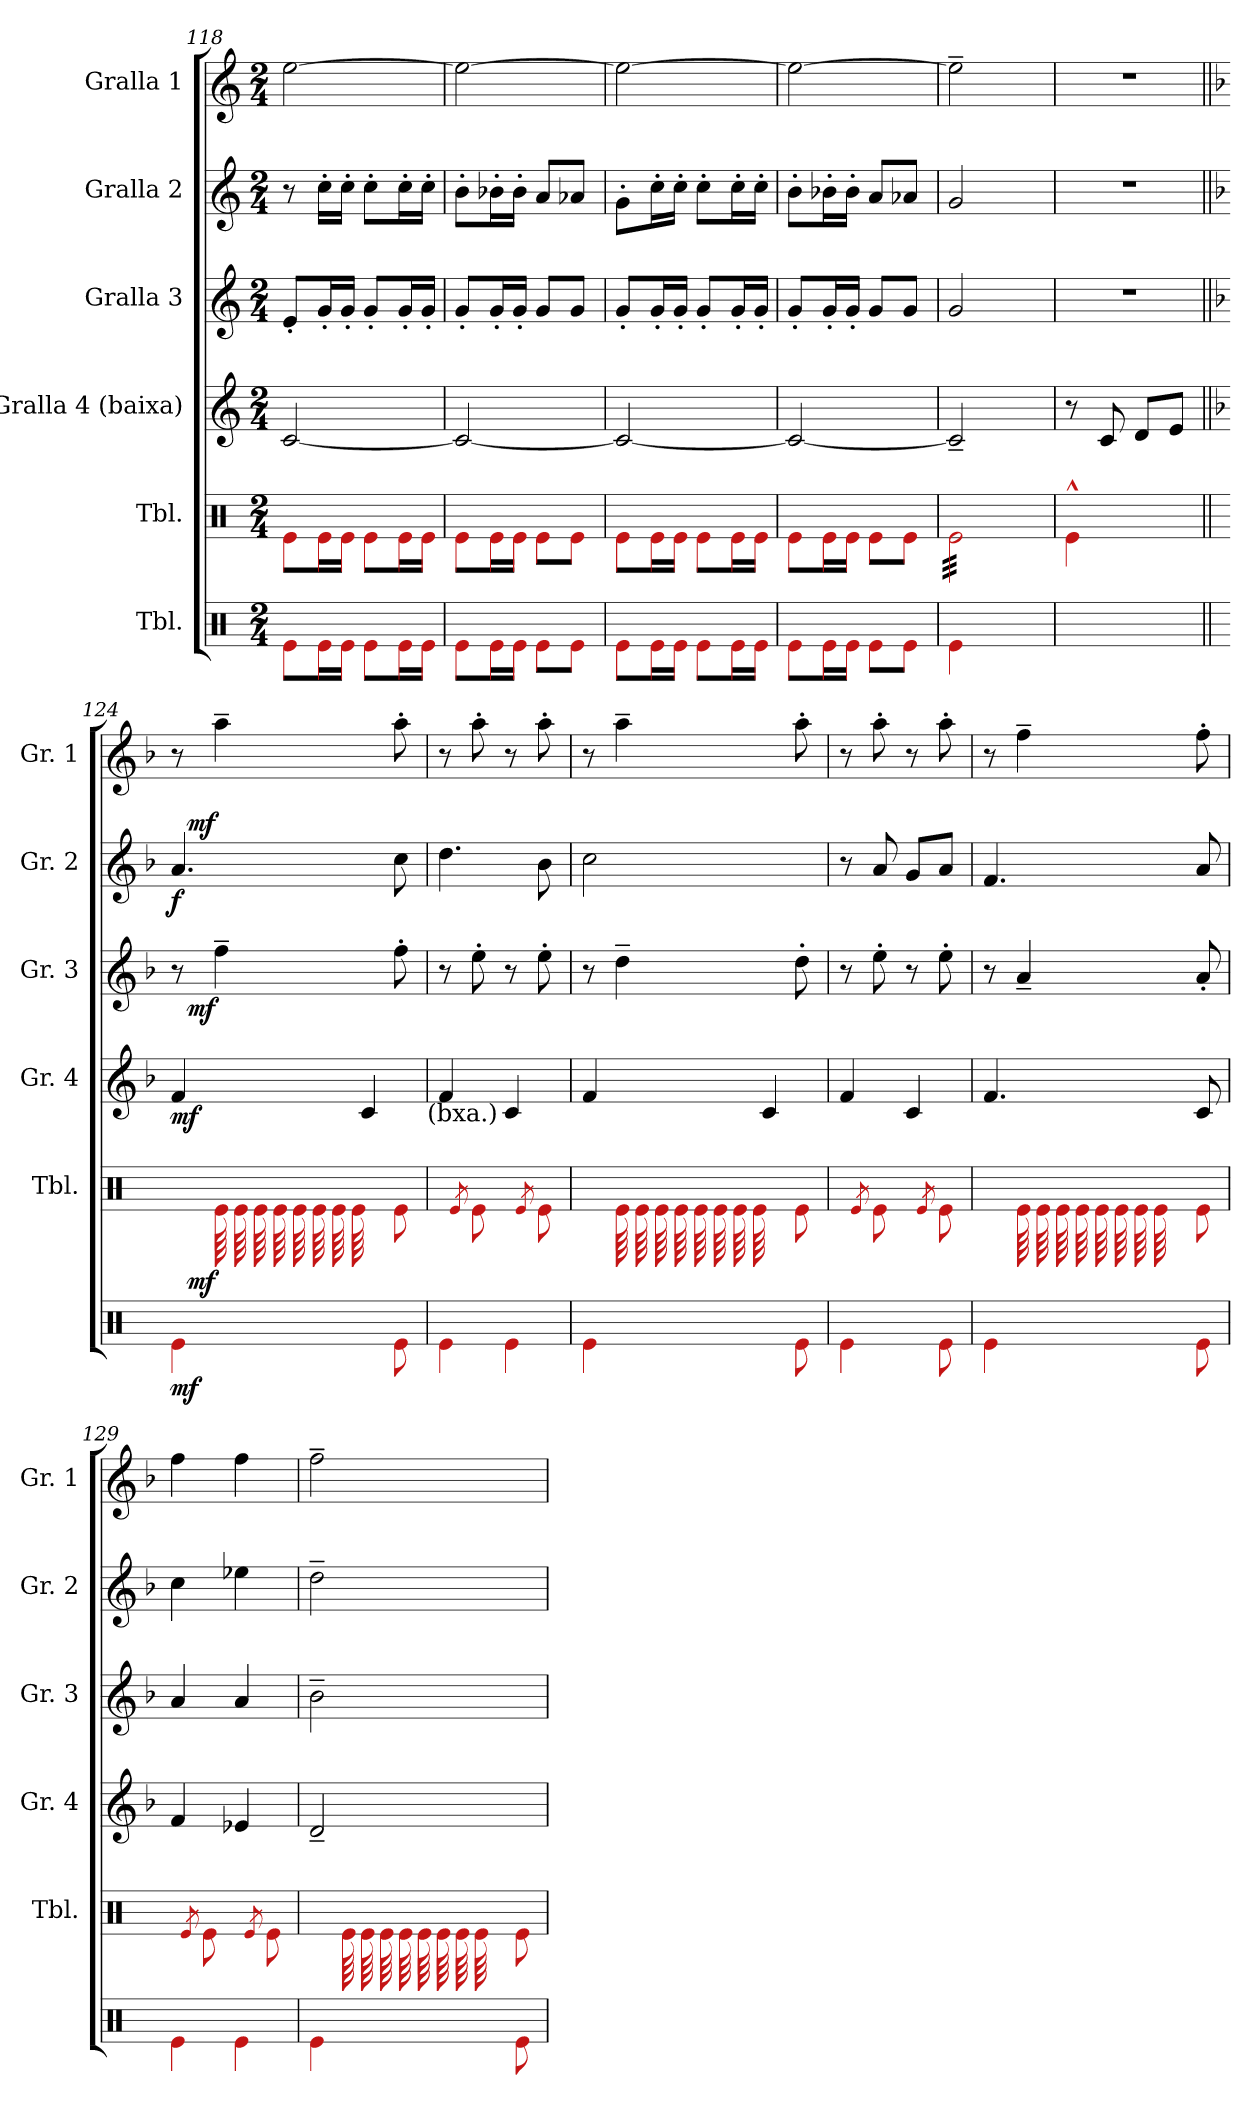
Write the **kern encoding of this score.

**kern	**dynam	**kern	**kern	**dynam	**kern	**dynam	**kern	**dynam	**kern
*part6	*part6	*part5	*part4	*part4	*part3	*part3	*part2	*part2	*part1
*staff6	*staff6	*staff5	*staff4	*staff4	*staff3	*staff3	*staff2	*staff2	*staff1
*I"Tbl.	*	*I"Tbl.	*I"Gralla 4 (baixa)	*	*I"Gralla 3	*	*I"Gralla 2	*	*I"Gralla 1
*	*	*I'Tbl.	*I'Gr. 4	*	*I'Gr. 3	*	*I'Gr. 2	*	*I'Gr. 1
*clefX	*	*clefX	*clefG2	*	*clefG2	*	*clefG2	*	*clefG2
*k[]	*	*k[]	*k[]	*	*k[]	*	*k[]	*	*k[]
*	*	*	*C:	*	*C:	*	*C:	*	*C:
*M2/4	*	*M2/4	*M2/4	*	*M2/4	*	*M2/4	*	*M2/4
=118	=118	=118	=118	=118	=118	=118	=118	=118	=118
8e\L	.	8e\L	[2c/	.	8e'/L	.	8r	.	[2ee\
16e\L	.	16e\L	.	.	16g'/L	.	16cc'\LL	.	.
16e\JJ	.	16e\JJ	.	.	16g'/JJ	.	16cc'\JJ	.	.
8e\L	.	8e\L	.	.	8g'/L	.	8cc'\L	.	.
16e\L	.	16e\L	.	.	16g'/L	.	16cc'\L	.	.
16e\JJ	.	16e\JJ	.	.	16g'/JJ	.	16cc'\JJ	.	.
=119	=119	=119	=119	=119	=119	=119	=119	=119	=119
8e\L	.	8e\L	2c/_	.	8g'/L	.	8b'\L	.	2ee\_
16e\L	.	16e\L	.	.	16g'/L	.	16b-X'\L	.	.
16e\JJ	.	16e\JJ	.	.	16g'/JJ	.	16b-'\JJ	.	.
8e\L	.	8e\L	.	.	8g/L	.	8a/L	.	.
8e\J	.	8e\J	.	.	8g/J	.	8a-X/J	.	.
=120	=120	=120	=120	=120	=120	=120	=120	=120	=120
8e\L	.	8e\L	2c/_	.	8g'/L	.	8g'\L	.	2ee\_
16e\L	.	16e\L	.	.	16g'/L	.	16cc'\L	.	.
16e\JJ	.	16e\JJ	.	.	16g'/JJ	.	16cc'\JJ	.	.
8e\L	.	8e\L	.	.	8g'/L	.	8cc'\L	.	.
16e\L	.	16e\L	.	.	16g'/L	.	16cc'\L	.	.
16e\JJ	.	16e\JJ	.	.	16g'/JJ	.	16cc'\JJ	.	.
=121	=121	=121	=121	=121	=121	=121	=121	=121	=121
8e\L	.	8e\L	2c/_	.	8g'/L	.	8b'\L	.	2ee\_
16e\L	.	16e\L	.	.	16g'/L	.	16b-X'\L	.	.
16e\JJ	.	16e\JJ	.	.	16g'/JJ	.	16b-'\JJ	.	.
8e\L	.	8e\L	.	.	8g/L	.	8a/L	.	.
8e\J	.	8e\J	.	.	8g/J	.	8a-X/J	.	.
=122	=122	=122	=122	=122	=122	=122	=122	=122	=122
*	*	*tremolo	*	*	*	*	*	*	*
4e\	.	32e\LLL	2c~/]	.	2g/	.	2g/	.	2ee~\]
.	.	32e\	.	.	.	.	.	.	.
.	.	32e\	.	.	.	.	.	.	.
.	.	32e\	.	.	.	.	.	.	.
.	.	32e\	.	.	.	.	.	.	.
.	.	32e\	.	.	.	.	.	.	.
.	.	32e\	.	.	.	.	.	.	.
.	.	32e\	.	.	.	.	.	.	.
4ryy	.	32e\	.	.	.	.	.	.	.
.	.	32e\	.	.	.	.	.	.	.
.	.	32e\	.	.	.	.	.	.	.
.	.	32e\	.	.	.	.	.	.	.
.	.	32e\	.	.	.	.	.	.	.
.	.	32e\	.	.	.	.	.	.	.
.	.	32e\	.	.	.	.	.	.	.
.	.	32e\JJJ	.	.	.	.	.	.	.
*	*	*Xtremolo	*	*	*	*	*	*	*
=123	=123	=123	=123	=123	=123	=123	=123	=123	=123
2ryy	.	4e^^\	8r	.	2r	.	2r	.	2r
.	.	.	8c/	.	.	.	.	.	.
.	.	4ryy	8d/L	.	.	.	.	.	.
.	.	.	8e/J	.	.	.	.	.	.
!!LO:LB:g=z
=124||	=124||	=124||	=124||	=124||	=124||	=124||	=124||	=124||	=124||
*	*	*	*k[b-]	*	*k[b-]	*	*k[b-]	*	*k[b-]
*	*	*	*F:	*	*F:	*	*F:	*	*F:
!	!LO:DY:b	!	!	!LO:DY:b	!	!	!	!LO:DY:b	!
*^	*	*	*	*	*^	*	*^	*	*
4e\	24ryy	mf	8ryy	4f/	mf	8r	24ryy	.	4.a/	24ryy	f	8r
!	!	!LO:DY:a	!	!	!	!	!	!LO:DY:b	!	!	!LO:DY:a	!
.	3ryy	mf	.	.	.	.	3ryy	mf	.	3ryy	mf	.
*	*	*	*tremolo	*	*	*	*	*	*	*	*	*
.	.	.	64e\	.	.	4ff~\	.	.	.	.	.	4aa~\
.	.	.	64e\	.	.	.	.	.	.	.	.	.
.	.	.	64e\	.	.	.	.	.	.	.	.	.
.	.	.	64e\	.	.	.	.	.	.	.	.	.
.	.	.	64e\	.	.	.	.	.	.	.	.	.
.	.	.	64e\	.	.	.	.	.	.	.	.	.
.	.	.	64e\	.	.	.	.	.	.	.	.	.
.	.	.	64e\	.	.	.	.	.	.	.	.	.
*	*	*	*Xtremolo	*	*	*	*	*	*	*	*	*
8ryy	.	.	8ryy	4c/	.	.	.	.	.	.	.	.
8e\	12.ryy	.	8e\	.	.	8ff'\	12.ryy	.	8cc\	12.ryy	.	8aa'\
!	!	!	!	!LO:TX:b:t=(bxa.)	!	!	!	!	!	!	!	!
*	*	*	*	*	*	*v	*v	*	*	*	*	*
*v	*v	*	*	*	*	*	*	*v	*v	*	*
=125	=125	=125	=125	=125	=125	=125	=125	=125	=125
4e\	.	8ryy	4f/	.	8r	.	4.dd\	.	8r
.	.	8qe/	.	.	.	.	.	.	.
.	.	8e\	.	.	8ee'\	.	.	.	8aa'\
4e\	.	8ryy	4c/	.	8r	.	.	.	8r
.	.	8qe/	.	.	.	.	.	.	.
.	.	8e\	.	.	8ee'\	.	8b-\	.	8aa'\
=126	=126	=126	=126	=126	=126	=126	=126	=126	=126
4e\	.	8ryy	4f/	.	8r	.	2cc\	.	8r
*	*	*tremolo	*	*	*	*	*	*	*
.	.	64e\	.	.	4dd~\	.	.	.	4aa~\
.	.	64e\	.	.	.	.	.	.	.
.	.	64e\	.	.	.	.	.	.	.
.	.	64e\	.	.	.	.	.	.	.
.	.	64e\	.	.	.	.	.	.	.
.	.	64e\	.	.	.	.	.	.	.
.	.	64e\	.	.	.	.	.	.	.
.	.	64e\	.	.	.	.	.	.	.
*	*	*Xtremolo	*	*	*	*	*	*	*
8ryy	.	8ryy	4c/	.	.	.	.	.	.
8e\	.	8e\	.	.	8dd'\	.	.	.	8aa'\
=127	=127	=127	=127	=127	=127	=127	=127	=127	=127
4e\	.	8ryy	4f/	.	8r	.	8r	.	8r
.	.	8qe/	.	.	.	.	.	.	.
.	.	8e\	.	.	8ee'\	.	8a/	.	8aa'\
8ryy	.	8ryy	4c/	.	8r	.	8g/L	.	8r
.	.	8qe/	.	.	.	.	.	.	.
8e\	.	8e\	.	.	8ee'\	.	8a/J	.	8aa'\
=128	=128	=128	=128	=128	=128	=128	=128	=128	=128
4e\	.	8ryy	4.f/	.	8r	.	4.f/	.	8r
*	*	*tremolo	*	*	*	*	*	*	*
.	.	64e\	.	.	4a~/	.	.	.	4ff~\
.	.	64e\	.	.	.	.	.	.	.
.	.	64e\	.	.	.	.	.	.	.
.	.	64e\	.	.	.	.	.	.	.
.	.	64e\	.	.	.	.	.	.	.
.	.	64e\	.	.	.	.	.	.	.
.	.	64e\	.	.	.	.	.	.	.
.	.	64e\	.	.	.	.	.	.	.
*	*	*Xtremolo	*	*	*	*	*	*	*
8ryy	.	8ryy	.	.	.	.	.	.	.
8e\	.	8e\	8c/	.	8a'/	.	8a/	.	8ff'\
=129	=129	=129	=129	=129	=129	=129	=129	=129	=129
4e\	.	8ryy	4f/	.	4a/	.	4cc\	.	4ff\
.	.	8qe/	.	.	.	.	.	.	.
.	.	8e\	.	.	.	.	.	.	.
4e\	.	8ryy	4e-X/	.	4a/	.	4ee-X\	.	4ff\
.	.	8qe/	.	.	.	.	.	.	.
.	.	8e\	.	.	.	.	.	.	.
=130	=130	=130	=130	=130	=130	=130	=130	=130	=130
4e\	.	8ryy	2d~/	.	2b-~\	.	2dd~\	.	2ff~\
*	*	*tremolo	*	*	*	*	*	*	*
.	.	64e\	.	.	.	.	.	.	.
.	.	64e\	.	.	.	.	.	.	.
.	.	64e\	.	.	.	.	.	.	.
.	.	64e\	.	.	.	.	.	.	.
.	.	64e\	.	.	.	.	.	.	.
.	.	64e\	.	.	.	.	.	.	.
.	.	64e\	.	.	.	.	.	.	.
.	.	64e\	.	.	.	.	.	.	.
*	*	*Xtremolo	*	*	*	*	*	*	*
8ryy	.	8ryy	.	.	.	.	.	.	.
8e\	.	8e\	.	.	.	.	.	.	.
=	=	=	=	=	=	=	=	=	=
*-	*-	*-	*-	*-	*-	*-	*-	*-	*-
